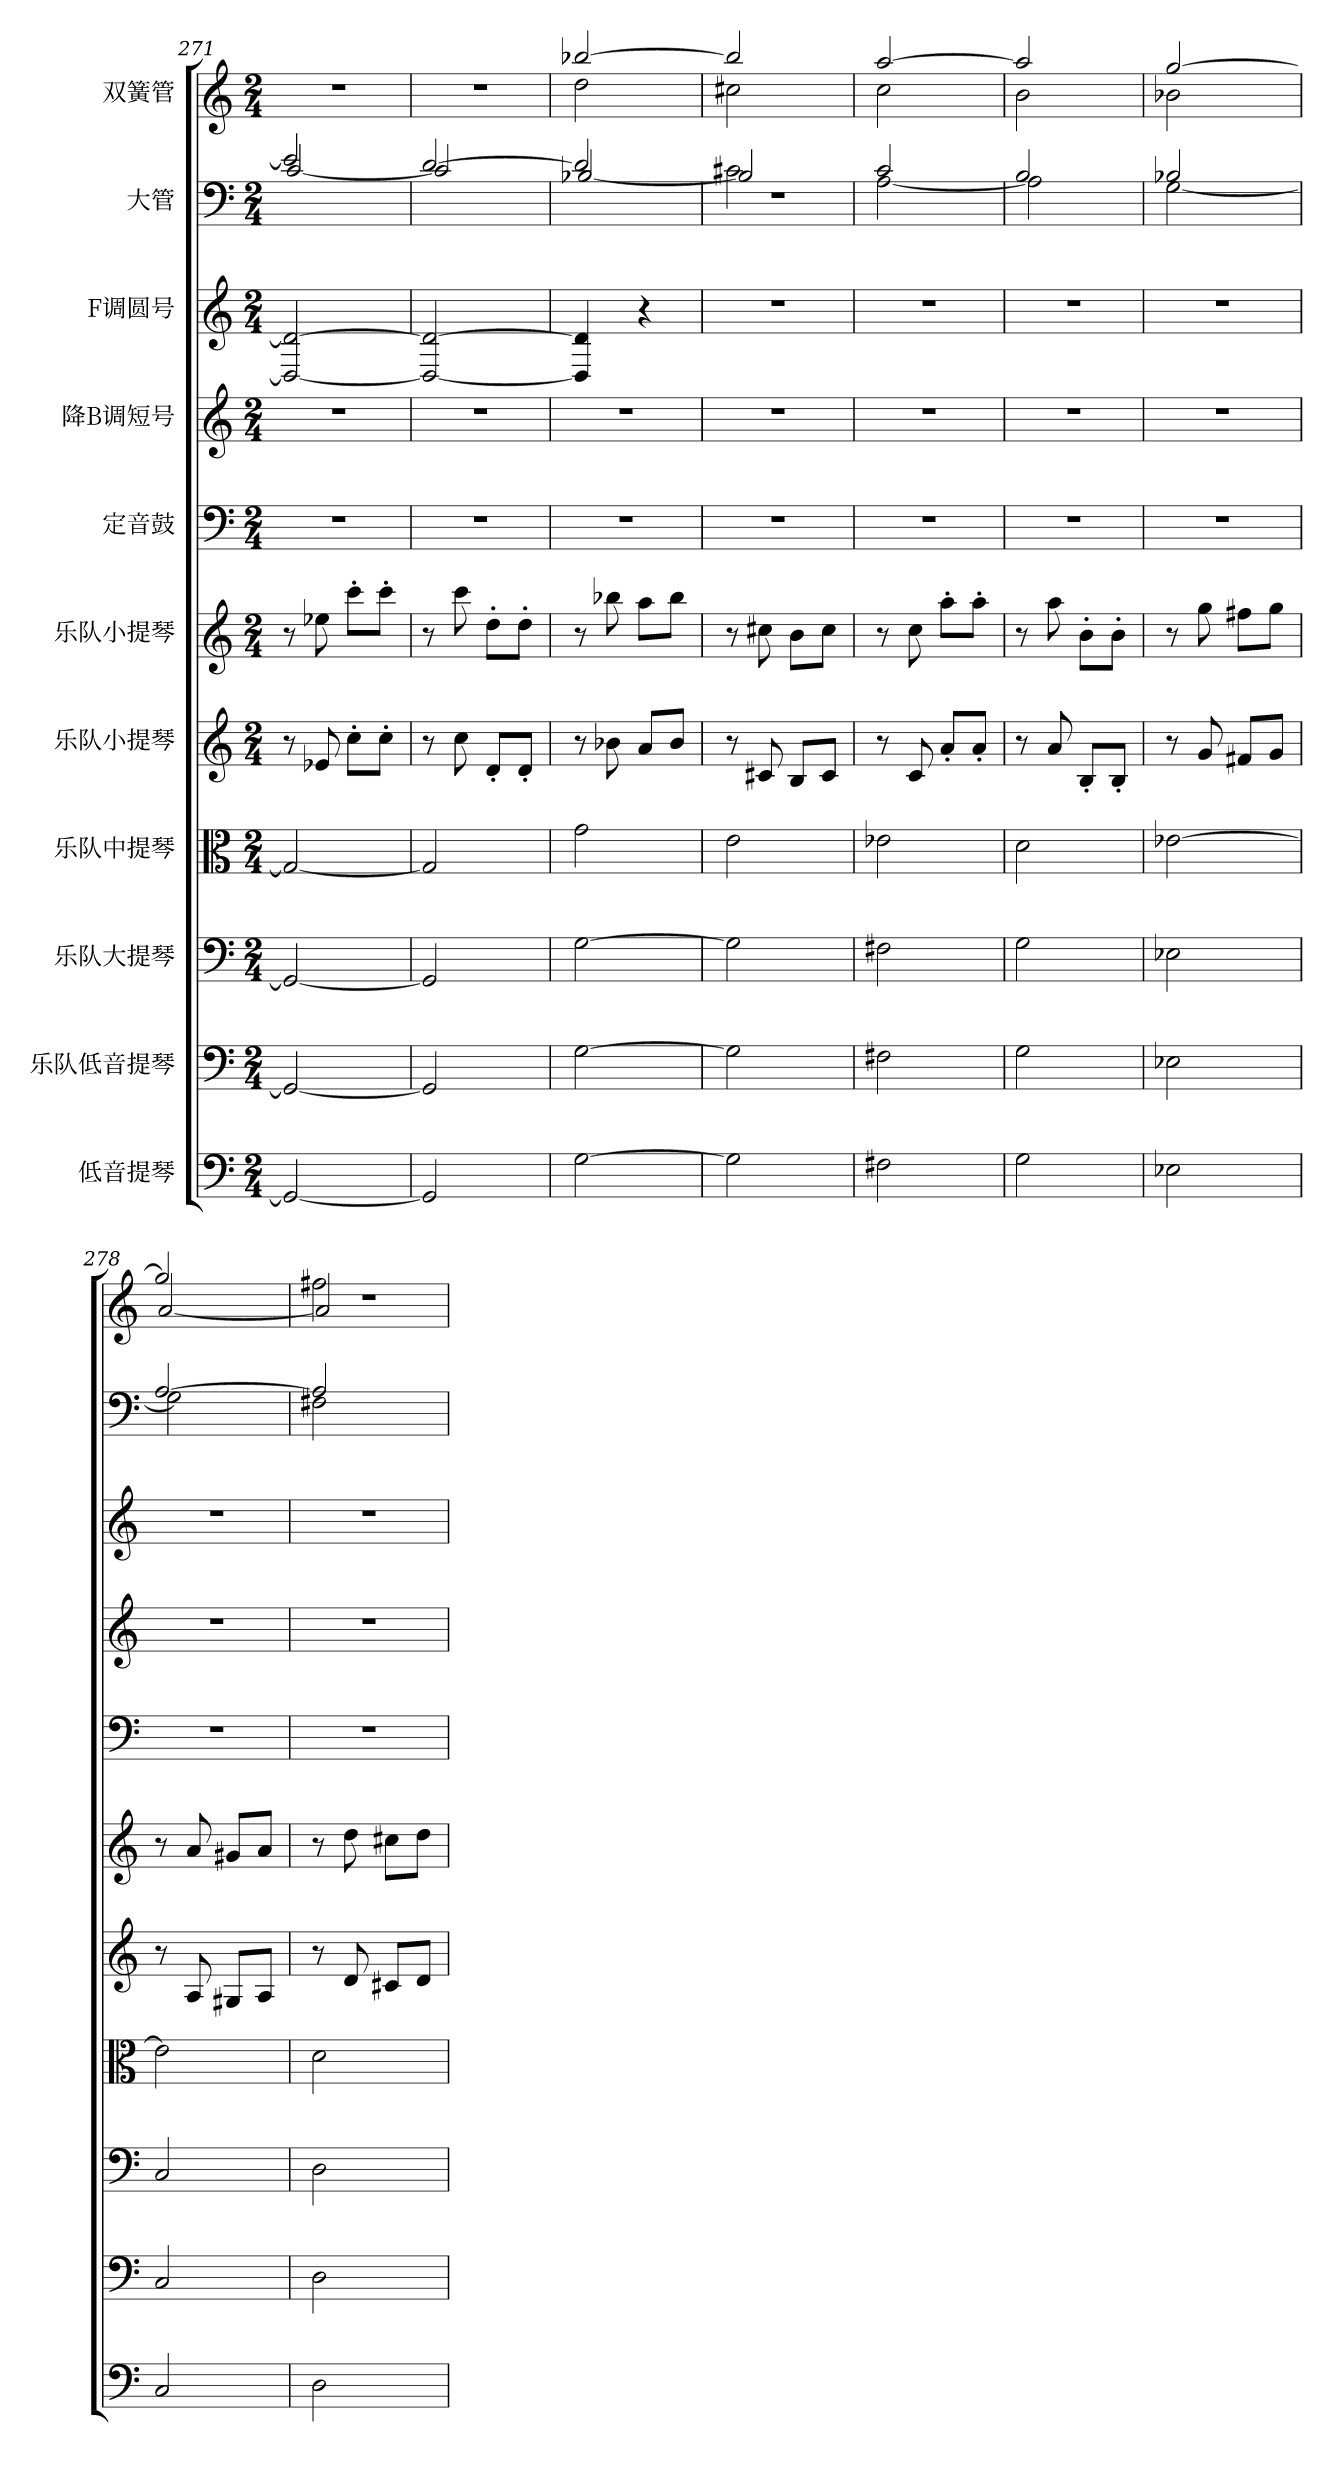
**kern	**kern	**kern	**kern	**kern	**kern	**kern	**kern	**kern	**kern	**kern
*part11	*part10	*part9	*part8	*part7	*part6	*part5	*part4	*part3	*part2	*part1
*staff11	*staff10	*staff9	*staff8	*staff7	*staff6	*staff5	*staff4	*staff3	*staff2	*staff1
*I"低音提琴	*I"乐队低音提琴	*I"乐队大提琴	*I"乐队中提琴	*I"乐队小提琴	*I"乐队小提琴	*I"定音鼓	*I"降B调短号	*I"F调圆号	*I"大管	*I"双簧管
*clefF4	*clefF4	*clefF4	*clefC3	*clefG2	*clefG2	*clefF4	*clefG2	*clefG2	*clefF4	*clefG2
*ITrd7c12	*ITrd7c12	*	*	*	*	*	*ITrd1c2	*ITrd4c7	*	*
*k[]	*k[]	*k[]	*k[]	*k[]	*k[]	*k[]	*k[b-e-]	*k[b-]	*k[]	*k[]
*M2/4	*M2/4	*M2/4	*M2/4	*M2/4	*M2/4	*M2/4	*M2/4	*M2/4	*M2/4	*M2/4
=271	=271	=271	=271	=271	=271	=271	=271	=271	=271	=271
*	*	*	*	*	*	*	*	*	*^	*
2GGG/_	2GGG/_	2GG/_	2G/_	8r	8r	2r	2r	2GG/_ 2G/_	2e-/]	[2c/	2r
.	.	.	.	8e-X/	8ee-X\	.	.	.	.	.	.
.	.	.	.	8cc'\L	8ccc'\L	.	.	.	.	.	.
.	.	.	.	8cc'\J	8ccc'\J	.	.	.	.	.	.
=272	=272	=272	=272	=272	=272	=272	=272	=272	=272	=272	=272
2GGG/]	2GGG/]	2GG/]	2G/]	8r	8r	2r	2r	2GG/_ 2G/_	[2d/	2c/]	2r
.	.	.	.	8cc\	8ccc\	.	.	.	.	.	.
.	.	.	.	8d'/L	8dd'\L	.	.	.	.	.	.
.	.	.	.	8d'/J	8dd'\J	.	.	.	.	.	.
=273	=273	=273	=273	=273	=273	=273	=273	=273	=273	=273	=273
*	*	*	*	*	*	*	*	*	*	*	*^
[2GG\	[2GG\	[2G\	2g\	8r	8r	2r	2r	4GG/] 4G/]	2d/]	[2B-X/	[2bb-X/	2dd\
.	.	.	.	8b-X\	8bb-X\	.	.	.	.	.	.	.
.	.	.	.	8a/L	8aa\L	.	.	4r	.	.	.	.
.	.	.	.	8b-/J	8bb-\J	.	.	.	.	.	.	.
!!LO:PB:g=z	!!
=274	=274	=274	=274	=274	=274	=274	=274	=274	=274	=274	=274	=274
*	*	*	*	*	*	*	*	*	*	*^	*	*
2GG\]	2GG\]	2G\]	2e\	8r	8r	2r	2r	2r	2r	2c#X\	2B-/]	2bb-/]	2cc#X\
.	.	.	.	8c#X/	8cc#X\	.	.	.	.	.	.	.	.
.	.	.	.	8B/L	8b\L	.	.	.	.	.	.	.	.
.	.	.	.	8c#/J	8cc#\J	.	.	.	.	.	.	.	.
*	*	*	*	*	*	*	*	*	*	*v	*v	*	*
=275	=275	=275	=275	=275	=275	=275	=275	=275	=275	=275	=275	=275
2FF#X\	2FF#X\	2F#X\	2e-X\	8r	8r	2r	2r	2r	2c/	[2A\	[2aa/	2cc\
.	.	.	.	8c/	8cc\	.	.	.	.	.	.	.
.	.	.	.	8a'/L	8aa'\L	.	.	.	.	.	.	.
.	.	.	.	8a'/J	8aa'\J	.	.	.	.	.	.	.
=276	=276	=276	=276	=276	=276	=276	=276	=276	=276	=276	=276	=276
2GG\	2GG\	2G\	2d\	8r	8r	2r	2r	2r	2B/	2A\]	2aa/]	2b\
.	.	.	.	8a/	8aa\	.	.	.	.	.	.	.
.	.	.	.	8B'/L	8b'\L	.	.	.	.	.	.	.
.	.	.	.	8B'/J	8b'\J	.	.	.	.	.	.	.
=277	=277	=277	=277	=277	=277	=277	=277	=277	=277	=277	=277	=277
2EE-X\	2EE-X\	2E-X\	[2e-X\	8r	8r	2r	2r	2r	2B-X/	[2G\	[2gg/	2b-X\
.	.	.	.	8g/	8gg\	.	.	.	.	.	.	.
.	.	.	.	8f#X/L	8ff#X\L	.	.	.	.	.	.	.
.	.	.	.	8g/J	8gg\J	.	.	.	.	.	.	.
=278	=278	=278	=278	=278	=278	=278	=278	=278	=278	=278	=278	=278
2CC/	2CC/	2C/	2e-\]	8r	8r	2r	2r	2r	[2A/	2G\]	2gg/]	[2a/
.	.	.	.	8A/	8a/	.	.	.	.	.	.	.
.	.	.	.	8G#X/L	8g#X/L	.	.	.	.	.	.	.
.	.	.	.	8A/J	8a/J	.	.	.	.	.	.	.
=279	=279	=279	=279	=279	=279	=279	=279	=279	=279	=279	=279	=279
*	*	*	*	*	*	*	*	*	*	*	*	*^
2DD\	2DD\	2D\	2d\	8r	8r	2r	2r	2r	2A/]	2F#X\	2r	2ff#X\	2a/]
.	.	.	.	8d/	8dd\	.	.	.	.	.	.	.	.
.	.	.	.	8c#X/L	8cc#X\L	.	.	.	.	.	.	.	.
.	.	.	.	8d/J	8dd\J	.	.	.	.	.	.	.	.
*	*	*	*	*	*	*	*	*	*v	*v	*	*	*
*	*	*	*	*	*	*	*	*	*	*v	*v	*v
=	=	=	=	=	=	=	=	=	=	=
*-	*-	*-	*-	*-	*-	*-	*-	*-	*-	*-
